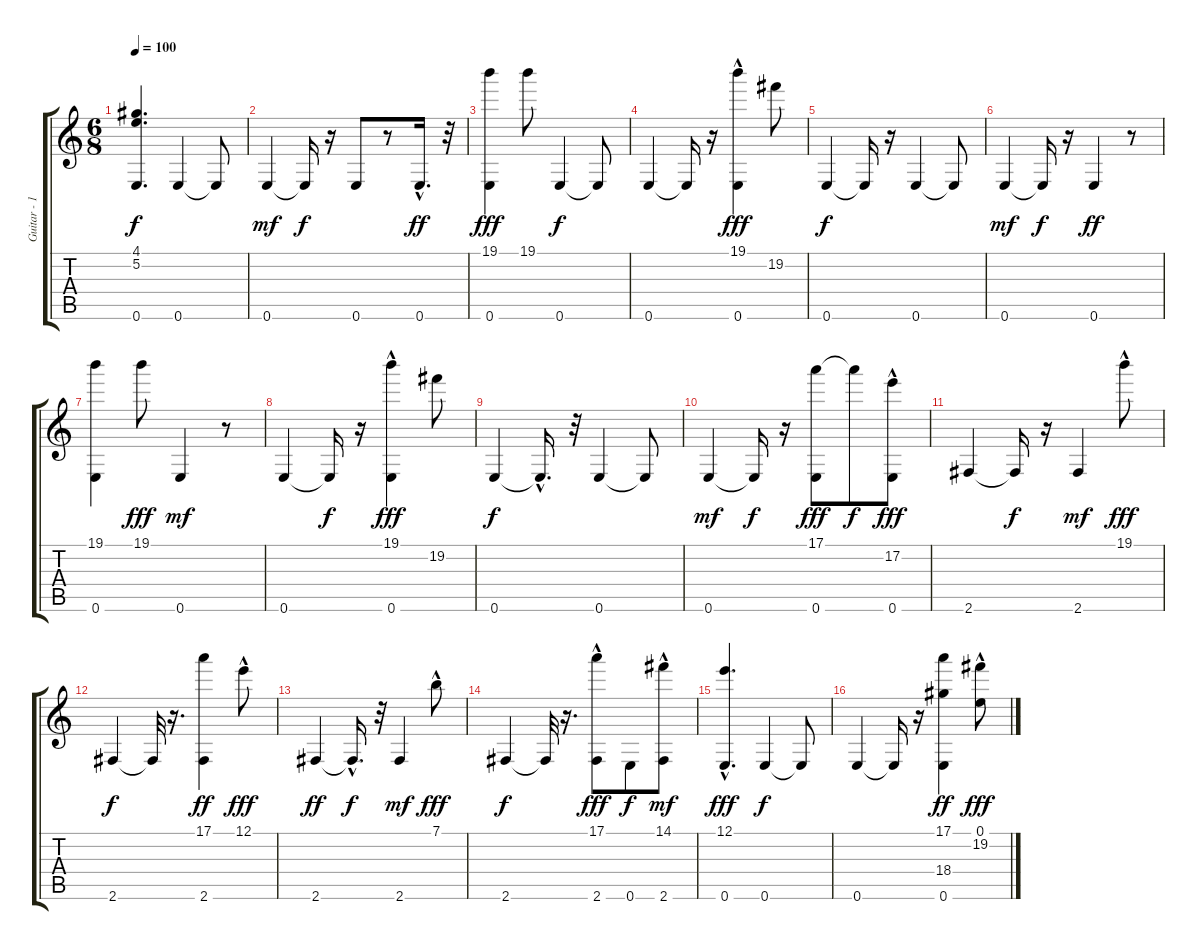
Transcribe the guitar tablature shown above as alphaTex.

\track ("Guitar - 1" "Guitar - 1") {instrument electricguitarjazz}
\staff {score tabs}
\tuning (E4 B3 G3 D3 A2 E2) {hide}
\ts (6 8)
\tempo 100
\clef g2
\ks c
(4.1 5.2 0.6).4{d dy f} 0.6.4 0.6{t}.8 |
0.6.4{dy mf} 0.6{t}.16{dy f} r.16 0.6.8 r.8 0.6{hac}.16{d dy ff} r.32 |
(19.1 0.6).4{dy fff} 19.1.8 0.6.4{dy f} 0.6{t}.8 |
0.6.4 0.6{t}.16 r.16 (19.1{hac} 0.6).4{dy fff} 19.2.8 |
0.6.4{dy f} 0.6{t}.16 r.16 0.6.4 0.6{t}.8 |
0.6.4{dy mf} 0.6{t}.16{dy f} r.16 0.6.4{dy ff} r.8 |
(19.1 0.6).4 19.1.8{dy fff} 0.6.4{dy mf} r.8 |
0.6.4 0.6{t}.16{dy f} r.16 (19.1{hac} 0.6).4{dy fff} 19.2.8 |
0.6.4{dy f} 0.6{hac t}.16{d} r.32 0.6.4 0.6{t}.8 |
0.6.4{dy mf} 0.6{t}.16{dy f} r.16 (17.1 0.6).8{dy fff} 17.1{t}.8{dy f} (17.2{hac} 0.6{hac}).8{dy fff} |
2.6.4 2.6{t}.16{dy f} r.16 2.6.4{dy mf} 19.1{hac}.8{dy fff} |
2.6.4{dy f} 2.6{t}.32 r.16{d} (17.1 2.6).4{dy ff} 12.1{hac}.8{dy fff} |
2.6.4{dy ff} 2.6{hac t}.16{d dy f} r.32 2.6.4{dy mf} 7.1{hac}.8{dy fff} |
2.6.4{dy f} 2.6{t}.32 r.16{d} (17.1{hac} 2.6).8{dy fff} 0.6.8{dy f} (14.1{hac} 2.6).8{dy mf} |
(12.1{hac} 0.6).4{d dy fff} 0.6.4{dy f} 0.6{t}.8 |
0.6.4 0.6{t}.16 r.16 (17.1 18.4 0.6).4{dy ff} (0.1{hac} 19.2).8{dy fff}
